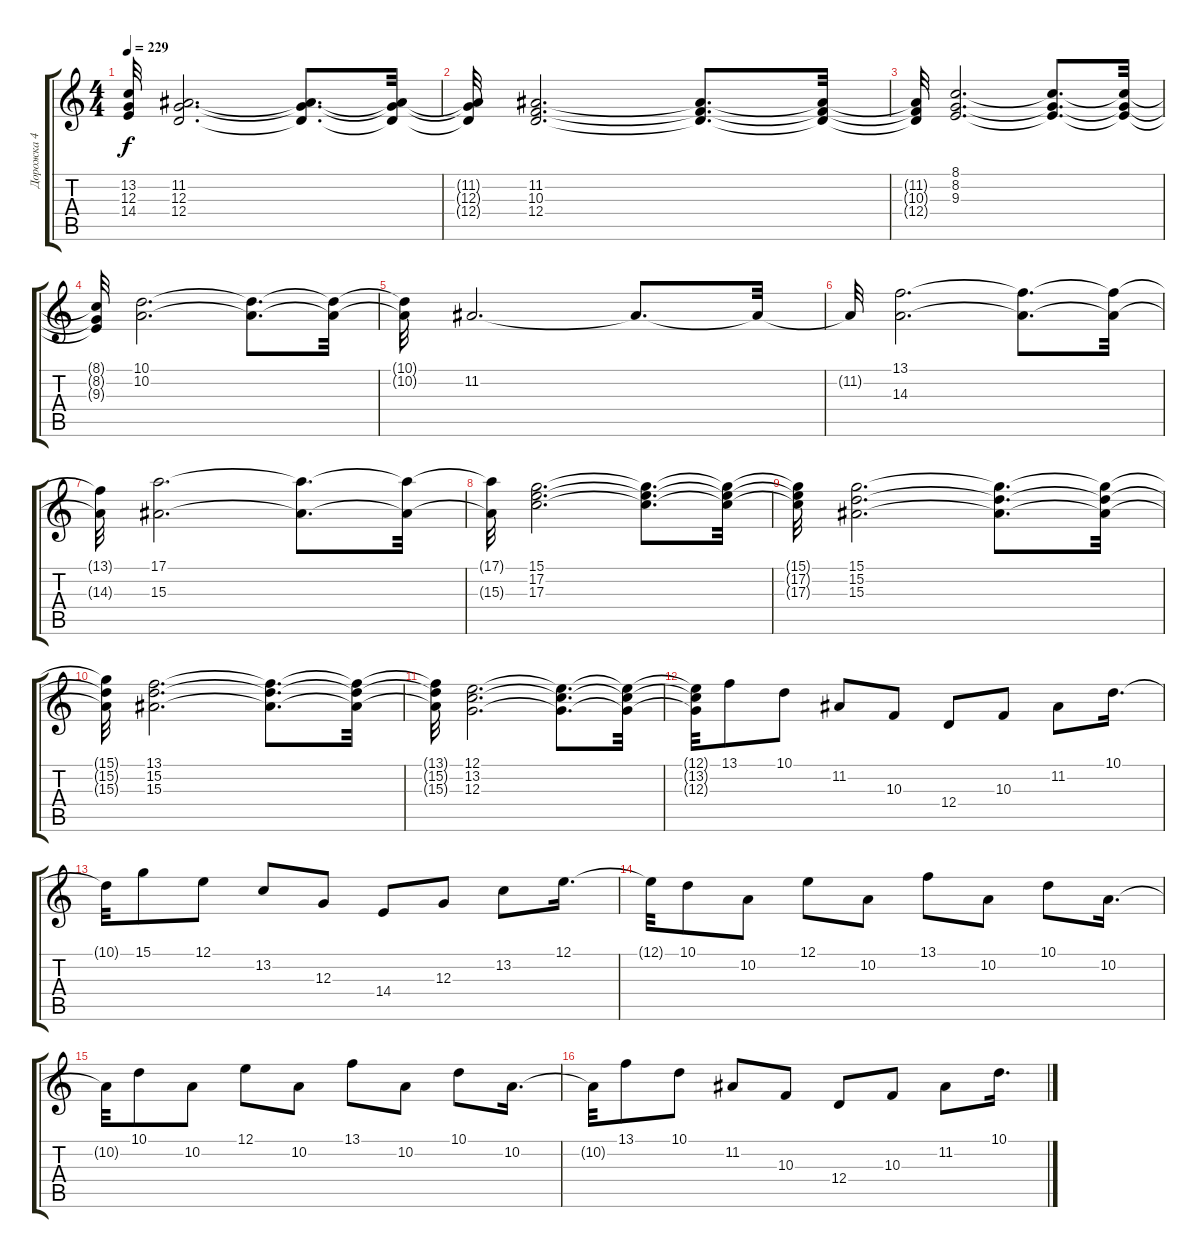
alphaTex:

\track ("Дорожка 4" "Дорожка 4") {instrument stringensemble1}
\staff {score tabs}
\tuning (E4 B3 G3 D3 A2 E2) {hide}
\ts (4 4)
\tempo 229
\clef g2
\ks c
(13.2{t} 12.3{t} 14.4{t}).32{dy f} (11.2 12.3 12.4).2{d} (11.2{t} 12.3{t} 12.4{t}).8{d} (11.2{t} 12.3{t} 12.4{t}).32 |
(11.2{t} 12.3{t} 12.4{t}).32 (11.2 10.3 12.4).2{d} (11.2{t} 10.3{t} 12.4{t}).8{d} (11.2{t} 10.3{t} 12.4{t}).32 |
(11.2{t} 10.3{t} 12.4{t}).32 (8.1 8.2 9.3).2{d} (8.1{t} 8.2{t} 9.3{t}).8{d} (8.1{t} 8.2{t} 9.3{t}).32 |
(8.1{t} 8.2{t} 9.3{t}).32 (10.1 10.2).2{d} (10.1{t} 10.2{t}).8{d} (10.1{t} 10.2{t}).32 |
(10.1{t} 10.2{t}).32 11.2.2{d} 11.2{t}.8{d} 11.2{t}.32 |
11.2{t}.32 (13.1 14.3).2{d} (13.1{t} 14.3{t}).8{d} (13.1{t} 14.3{t}).32 |
(13.1{t} 14.3{t}).32 (17.1 15.3).2{d} (17.1{t} 15.3{t}).8{d} (17.1{t} 15.3{t}).32 |
(17.1{t} 15.3{t}).32 (15.1 17.2 17.3).2{d} (15.1{t} 17.2{t} 17.3{t}).8{d} (15.1{t} 17.2{t} 17.3{t}).32 |
(15.1{t} 17.2{t} 17.3{t}).32 (15.1 15.2 15.3).2{d} (15.1{t} 15.2{t} 15.3{t}).8{d} (15.1{t} 15.2{t} 15.3{t}).32 |
(15.1{t} 15.2{t} 15.3{t}).32 (13.1 15.2 15.3).2{d} (13.1{t} 15.2{t} 15.3{t}).8{d} (13.1{t} 15.2{t} 15.3{t}).32 |
(13.1{t} 15.2{t} 15.3{t}).32 (12.1 13.2 12.3).2{d} (12.1{t} 13.2{t} 12.3{t}).8{d} (12.1{t} 13.2{t} 12.3{t}).32 |
(12.1{t} 13.2{t} 12.3{t}).32 13.1.8 10.1.8 11.2.8 10.3.8 12.4.8 10.3.8 11.2.8 10.1.16{d} |
10.1{t}.32 15.1.8 12.1.8 13.2.8 12.3.8 14.4.8 12.3.8 13.2.8 12.1.16{d} |
12.1{t}.32 10.1.8 10.2.8 12.1.8 10.2.8 13.1.8 10.2.8 10.1.8 10.2.16{d} |
10.2{t}.32 10.1.8 10.2.8 12.1.8 10.2.8 13.1.8 10.2.8 10.1.8 10.2.16{d} |
10.2{t}.32 13.1.8 10.1.8 11.2.8 10.3.8 12.4.8 10.3.8 11.2.8 10.1.16{d}
